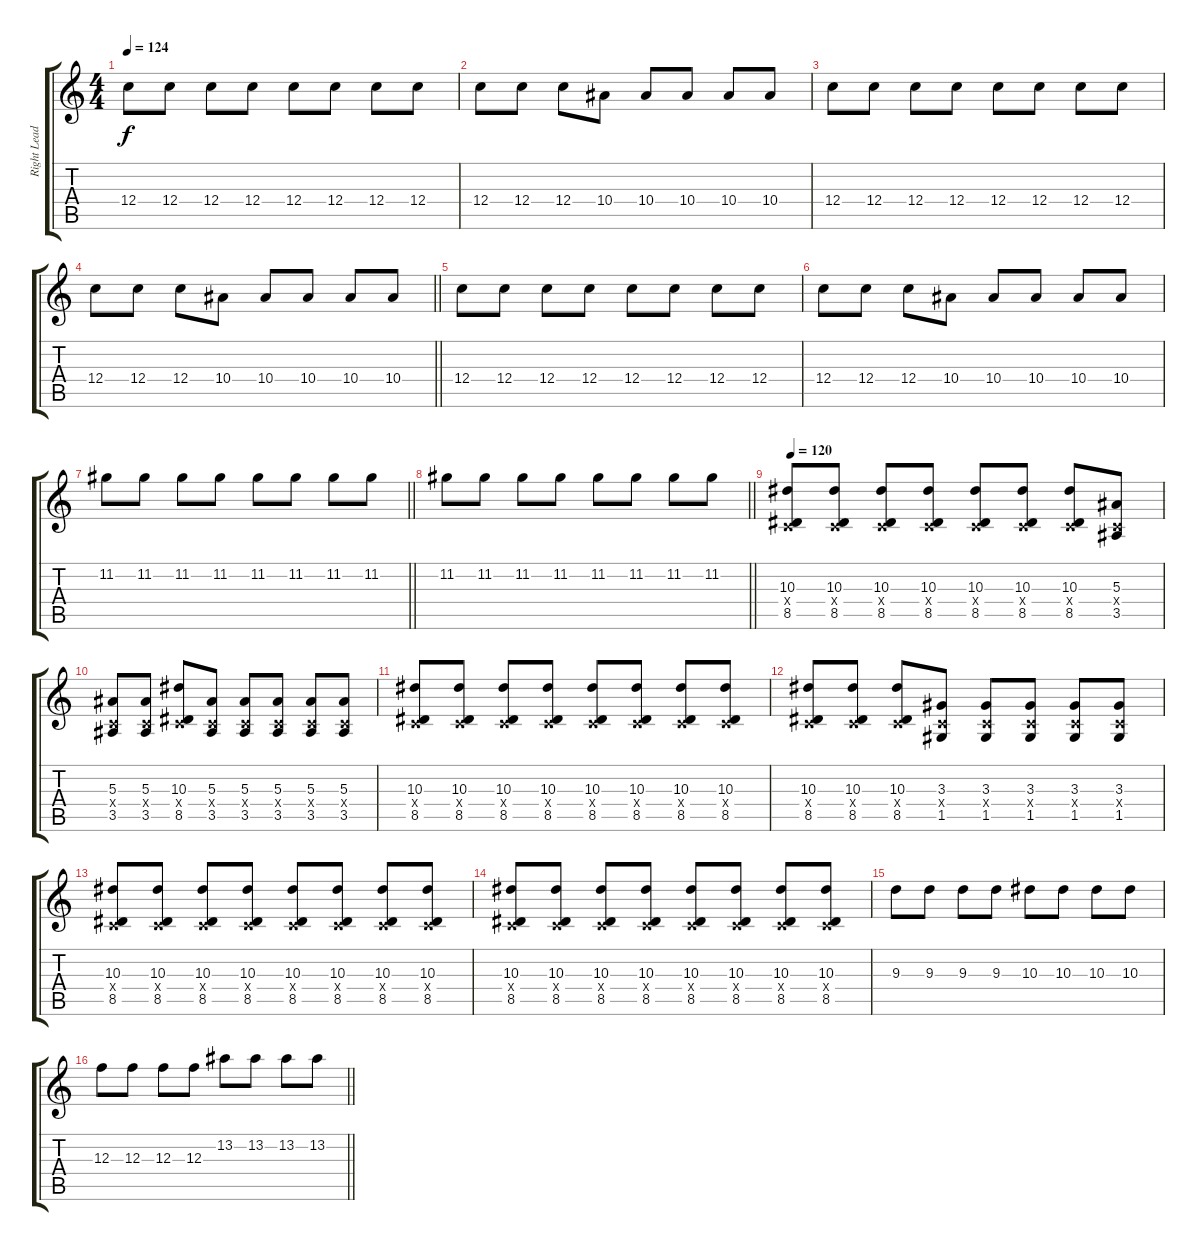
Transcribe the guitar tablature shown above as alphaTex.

\track ("Right Lead 1" "Right Lead") {instrument distortionguitar}
\staff {score tabs}
\tuning (D4 A3 F3 C3 G2 C2) {hide}
\ts (4 4)
\section ("" "")
\tempo 124
\clef g2
\ks c
12.4.8{dy f} 12.4.8 12.4.8 12.4.8 12.4.8 12.4.8 12.4.8 12.4.8 |
12.4.8 12.4.8 12.4.8 10.4.8 10.4.8 10.4.8 10.4.8 10.4.8 |
12.4.8 12.4.8 12.4.8 12.4.8 12.4.8 12.4.8 12.4.8 12.4.8 |
\barLineRight lightlight
12.4.8 12.4.8 12.4.8 10.4.8 10.4.8 10.4.8 10.4.8 10.4.8 |
\section ("" "")
12.4.8 12.4.8 12.4.8 12.4.8 12.4.8 12.4.8 12.4.8 12.4.8 |
12.4.8 12.4.8 12.4.8 10.4.8 10.4.8 10.4.8 10.4.8 10.4.8 |
\barLineRight lightlight
11.2.8 11.2.8 11.2.8 11.2.8 11.2.8 11.2.8 11.2.8 11.2.8 |
\section ("" "")
\barLineRight lightlight
11.2.8 11.2.8 11.2.8 11.2.8 11.2.8 11.2.8 11.2.8 11.2.8 |
\section ("" "")
\tempo 120
(10.3 0.4{x} 8.5).8{instrument distortionguitar} (10.3 0.4{x} 8.5).8 (10.3 0.4{x} 8.5).8 (10.3 0.4{x} 8.5).8 (10.3 0.4{x} 8.5).8 (10.3 0.4{x} 8.5).8 (10.3 0.4{x} 8.5).8 (5.3 0.4{x} 3.5).8 |
(5.3 0.4{x} 3.5).8 (5.3 0.4{x} 3.5).8 (10.3 0.4{x} 8.5).8 (5.3 0.4{x} 3.5).8 (5.3 0.4{x} 3.5).8 (5.3 0.4{x} 3.5).8 (5.3 0.4{x} 3.5).8 (5.3 0.4{x} 3.5).8 |
(10.3 0.4{x} 8.5).8 (10.3 0.4{x} 8.5).8 (10.3 0.4{x} 8.5).8 (10.3 0.4{x} 8.5).8 (10.3 0.4{x} 8.5).8 (10.3 0.4{x} 8.5).8 (10.3 0.4{x} 8.5).8 (10.3 0.4{x} 8.5).8 |
(10.3 0.4{x} 8.5).8 (10.3 0.4{x} 8.5).8 (10.3 0.4{x} 8.5).8 (3.3 0.4{x} 1.5).8 (3.3 0.4{x} 1.5).8 (3.3 0.4{x} 1.5).8 (3.3 0.4{x} 1.5).8 (3.3 0.4{x} 1.5).8 |
(10.3 0.4{x} 8.5).8 (10.3 0.4{x} 8.5).8 (10.3 0.4{x} 8.5).8 (10.3 0.4{x} 8.5).8 (10.3 0.4{x} 8.5).8 (10.3 0.4{x} 8.5).8 (10.3 0.4{x} 8.5).8 (10.3 0.4{x} 8.5).8 |
(10.3 0.4{x} 8.5).8 (10.3 0.4{x} 8.5).8 (10.3 0.4{x} 8.5).8 (10.3 0.4{x} 8.5).8 (10.3 0.4{x} 8.5).8 (10.3 0.4{x} 8.5).8 (10.3 0.4{x} 8.5).8 (10.3 0.4{x} 8.5).8 |
9.3.8 9.3.8 9.3.8 9.3.8 10.3.8 10.3.8 10.3.8 10.3.8 |
\barLineRight lightlight
12.3.8 12.3.8 12.3.8 12.3.8 13.2.8 13.2.8 13.2.8 13.2.8
